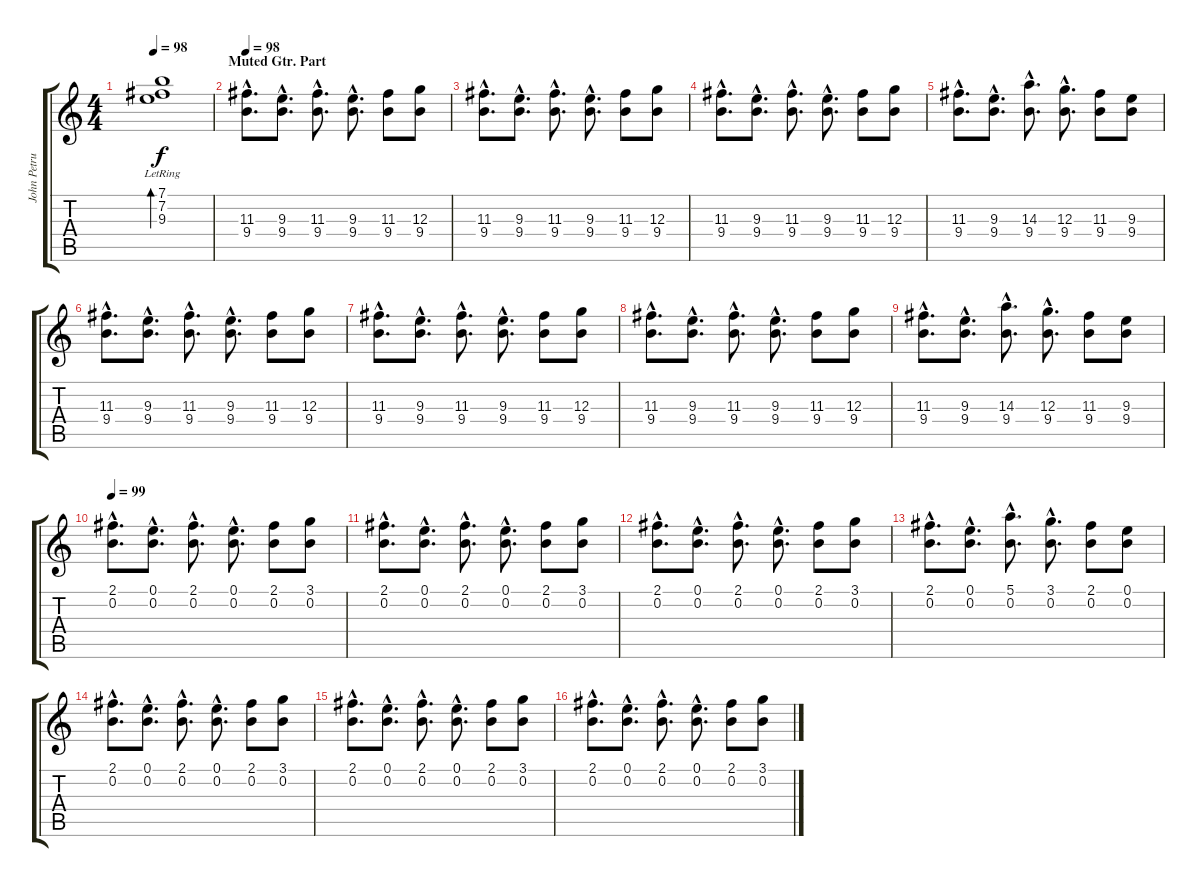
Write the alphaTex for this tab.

\track ("John Petrucci (for continous playing)" "John Petru") {instrument distortionguitar}
\staff {score tabs}
\tuning (E4 B3 G3 D3 A2 E2) {hide}
\ts (4 4)
\tempo 98
\clef g2
\ks c
(7.1{lr} 7.2{lr} 9.3{lr}).1{bd 120 dy f} |
\section ("" "Muted Gtr. Part")
\tempo 98
(11.3{hac} 9.4{hac}).8{d instrument electricguitarmuted} (9.3{hac} 9.4{hac}).8{d} (11.3{hac} 9.4{hac}).8{d} (9.3{hac} 9.4{hac}).8{d} (11.3 9.4).8 (12.3 9.4).8 |
(11.3{hac} 9.4{hac}).8{d} (9.3{hac} 9.4{hac}).8{d} (11.3{hac} 9.4{hac}).8{d} (9.3{hac} 9.4{hac}).8{d} (11.3 9.4).8 (12.3 9.4).8 |
(11.3{hac} 9.4{hac}).8{d} (9.3{hac} 9.4{hac}).8{d} (11.3{hac} 9.4{hac}).8{d} (9.3{hac} 9.4{hac}).8{d} (11.3 9.4).8 (12.3 9.4).8 |
(11.3{hac} 9.4{hac}).8{d} (9.3{hac} 9.4{hac}).8{d} (14.3{hac} 9.4{hac}).8{d} (12.3{hac} 9.4{hac}).8{d} (11.3 9.4).8 (9.3 9.4).8 |
(11.3{hac} 9.4{hac}).8{d instrument electricguitarmuted} (9.3{hac} 9.4{hac}).8{d} (11.3{hac} 9.4{hac}).8{d} (9.3{hac} 9.4{hac}).8{d} (11.3 9.4).8 (12.3 9.4).8 |
(11.3{hac} 9.4{hac}).8{d} (9.3{hac} 9.4{hac}).8{d} (11.3{hac} 9.4{hac}).8{d} (9.3{hac} 9.4{hac}).8{d} (11.3 9.4).8 (12.3 9.4).8 |
(11.3{hac} 9.4{hac}).8{d} (9.3{hac} 9.4{hac}).8{d} (11.3{hac} 9.4{hac}).8{d} (9.3{hac} 9.4{hac}).8{d} (11.3 9.4).8 (12.3 9.4).8 |
(11.3{hac} 9.4{hac}).8{d} (9.3{hac} 9.4{hac}).8{d} (14.3{hac} 9.4{hac}).8{d} (12.3{hac} 9.4{hac}).8{d} (11.3 9.4).8 (9.3 9.4).8 |
\tempo 99
(2.1{hac} 0.2{hac}).8{d instrument distortionguitar} (0.1{hac} 0.2{hac}).8{d} (2.1{hac} 0.2{hac}).8{d} (0.1{hac} 0.2{hac}).8{d} (2.1 0.2).8 (3.1 0.2).8 |
(2.1{hac} 0.2{hac}).8{d} (0.1{hac} 0.2{hac}).8{d} (2.1{hac} 0.2{hac}).8{d} (0.1{hac} 0.2{hac}).8{d} (2.1 0.2).8 (3.1 0.2).8 |
(2.1{hac} 0.2{hac}).8{d} (0.1{hac} 0.2{hac}).8{d} (2.1{hac} 0.2{hac}).8{d} (0.1{hac} 0.2{hac}).8{d} (2.1 0.2).8 (3.1 0.2).8 |
(2.1{hac} 0.2{hac}).8{d} (0.1{hac} 0.2{hac}).8{d} (5.1{hac} 0.2{hac}).8{d} (3.1{hac} 0.2{hac}).8{d} (2.1 0.2).8 (0.1 0.2).8 |
(2.1{hac} 0.2{hac}).8{d} (0.1{hac} 0.2{hac}).8{d} (2.1{hac} 0.2{hac}).8{d} (0.1{hac} 0.2{hac}).8{d} (2.1 0.2).8 (3.1 0.2).8 |
(2.1{hac} 0.2{hac}).8{d} (0.1{hac} 0.2{hac}).8{d} (2.1{hac} 0.2{hac}).8{d} (0.1{hac} 0.2{hac}).8{d} (2.1 0.2).8 (3.1 0.2).8 |
(2.1{hac} 0.2{hac}).8{d} (0.1{hac} 0.2{hac}).8{d} (2.1{hac} 0.2{hac}).8{d} (0.1{hac} 0.2{hac}).8{d} (2.1 0.2).8 (3.1 0.2).8
